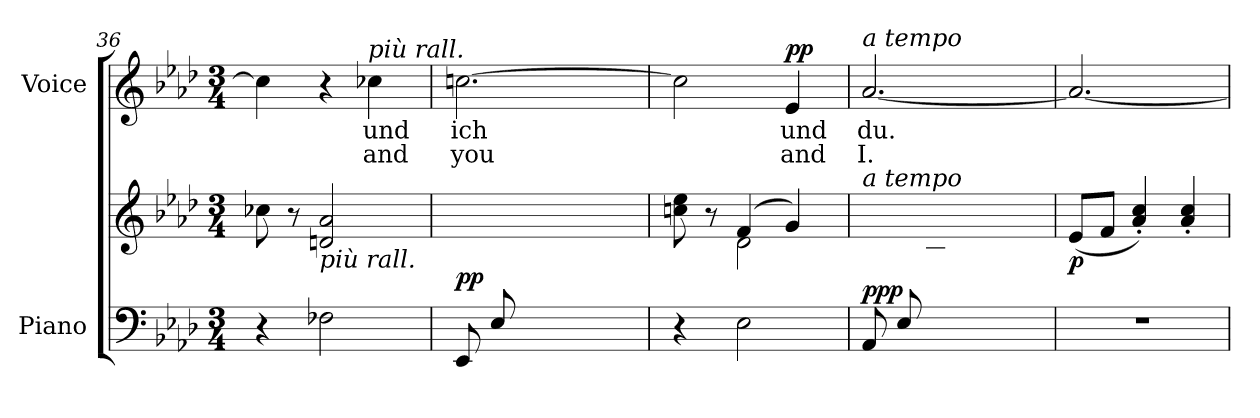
**kern	**kern	**dynam	**kern	**text	**text	**dynam
*part2	*part2	*part2	*part1	*part1	*part1	*part1
*staff3	*staff2	*staff2/3	*staff1	*staff1	*staff1	*staff1
*I"Piano	*	*	*I"Voice	*	*	*
*I'Pno	*	*	*	*	*	*
*clefF4	*clefG2	*	*clefG2	*	*	*
*k[b-e-a-d-]	*k[b-e-a-d-]	*	*k[b-e-a-d-]	*	*	*
*M3/4	*M3/4	*	*M3/4	*	*	*
*MM108	*MM108	*	*MM108	*	*	*
=36	=36	=36	=36	=36	=36	=36
*^	*	*	*	*	*	*
4r	8rEEyy	8cc-X\	.	4cc-\]	.	.	.
.	2ryy	8r	.	.	.	.	.
!	!	!LO:TX:b:i:t=più rall.	!	!	!	!	!
2F-X\	.	2dn/ 2a-/	.	4r	.	.	.
!	!	!	!	!LO:TX:a:i:t=più rall.	!	!	!
!	!	!	!	!	!LO:LY:b	!LO:LY:b	!
.	.	.	.	4cc-X\	und	and	.
.	8ryy	.	.	.	.	.	.
=37	=37	=37	=37	=37	=37	=37	=37
!	!	!	!LO:DY:b	!	!LO:LY:b	!LO:LY:b	!
(>8EE-/L	2.ryy	4ryy	pp	[2.ccn\	ich	you	.
8E-/	.	.	.	.	.	.	.
2ryy	.	8d-X\	.	.	.	.	.
.	.	8g\	.	.	.	.	.
.	.	8d-\	.	.	.	.	.
.	.	8g\J	.	.	.	.	.
=38	=38	=38	=38	=38	=38	=38	=38
*	*	*^	*	*	*	*	*
4r	8rEEyy	8ccn\ 8ee-\)	4ryy	.	2cc\]	.	.	.
.	2ryy	8r	.	.	.	.	.	.
2E-\	.	(>4f/	2d-\	.	.	.	.	.
!	!	!	!	!	!	!LO:LY:b	!LO:LY:b	!LO:DY:a
.	.	4g/)	.	.	4e-/	und	and	pp
.	8ryy	.	.	.	.	.	.	.
*v	*v	*	*	*	*	*	*	*
*	*v	*v	*	*	*	*	*
=39	=39	=39	=39	=39	=39	=39
*	*	*	*MM126	*	*	*
*^	*	*	*	*	*	*
*	*^	*	*	*	*	*	*
!	!	!	!	!	!LO:TX:a:i:t=a tempo	!	!	!
!	!	!	!LO:TX:a:i:t=a tempo	!	!	!	!	!
!	!	!	!	!LO:DY:b	!	!LO:LY:b	!LO:LY:b	!
(>8AA-/L	2.ryy	4.rEEyy	4ryy	ppp	[2.a-/	du.	I.	.
8E-/	.	.	.	.	.	.	.	.
2ryy	.	.	8c\	.	.	.	.	.
.	.	4.ryy	8f\	.	.	.	.	.
.	.	.	8e-\	.	.	.	.	.
.	.	.	8f\J)	.	.	.	.	.
*v	*v	*v	*	*	*	*	*	*
=40	=40	=40	=40	=40	=40	=40
!	!	!LO:DY:b	!	!	!	!
2.r	(<8e-/L	p	2.a-/_	.	.	.
.	8f/J	.	.	.	.	.
.	4a-/' 4cc/')	.	.	.	.	.
.	4a-/' 4cc/'	.	.	.	.	.
=	=	=	=	=	=	=
*-	*-	*-	*-	*-	*-	*-
